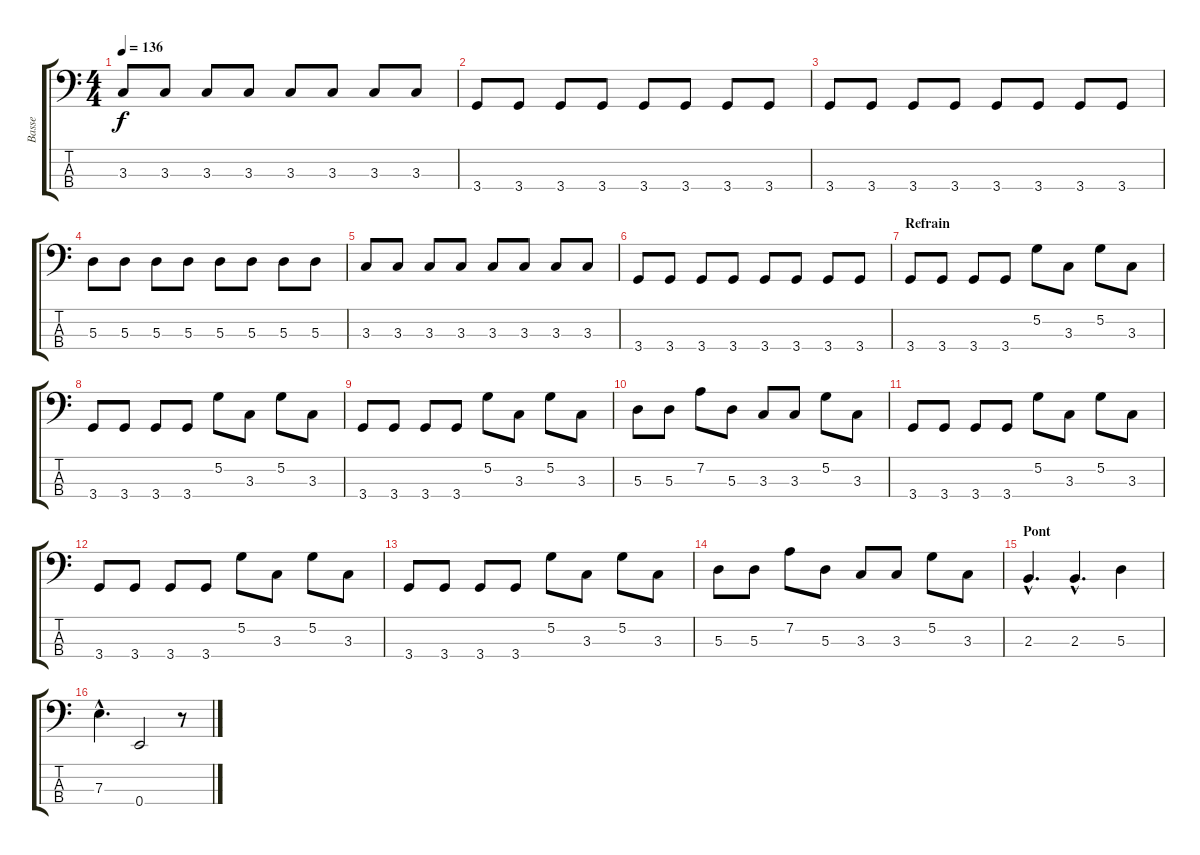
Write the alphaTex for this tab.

\track ("Basse" "Basse") {instrument electricbasspick}
\staff {score tabs}
\tuning (G2 D2 A1 E1) {hide}
\ts (4 4)
\tempo 136
\clef f4
\ks c
3.3.8{dy f} 3.3.8 3.3.8 3.3.8 3.3.8 3.3.8 3.3.8 3.3.8 |
3.4.8 3.4.8 3.4.8 3.4.8 3.4.8 3.4.8 3.4.8 3.4.8 |
3.4.8 3.4.8 3.4.8 3.4.8 3.4.8 3.4.8 3.4.8 3.4.8 |
5.3.8 5.3.8 5.3.8 5.3.8 5.3.8 5.3.8 5.3.8 5.3.8 |
3.3.8 3.3.8 3.3.8 3.3.8 3.3.8 3.3.8 3.3.8 3.3.8 |
3.4.8 3.4.8 3.4.8 3.4.8 3.4.8 3.4.8 3.4.8 3.4.8 |
\section ("" "Refrain")
3.4.8 3.4.8 3.4.8 3.4.8 5.2.8 3.3.8 5.2.8 3.3.8 |
3.4.8 3.4.8 3.4.8 3.4.8 5.2.8 3.3.8 5.2.8 3.3.8 |
3.4.8 3.4.8 3.4.8 3.4.8 5.2.8 3.3.8 5.2.8 3.3.8 |
5.3.8 5.3.8 7.2.8 5.3.8 3.3.8 3.3.8 5.2.8 3.3.8 |
3.4.8 3.4.8 3.4.8 3.4.8 5.2.8 3.3.8 5.2.8 3.3.8 |
3.4.8 3.4.8 3.4.8 3.4.8 5.2.8 3.3.8 5.2.8 3.3.8 |
3.4.8 3.4.8 3.4.8 3.4.8 5.2.8 3.3.8 5.2.8 3.3.8 |
5.3.8 5.3.8 7.2.8 5.3.8 3.3.8 3.3.8 5.2.8 3.3.8 |
\section ("" "Pont")
2.3{hac}.4{d} 2.3{hac}.4{d} 5.3.4 |
7.3{hac}.4{d} 0.4.2 r.8
